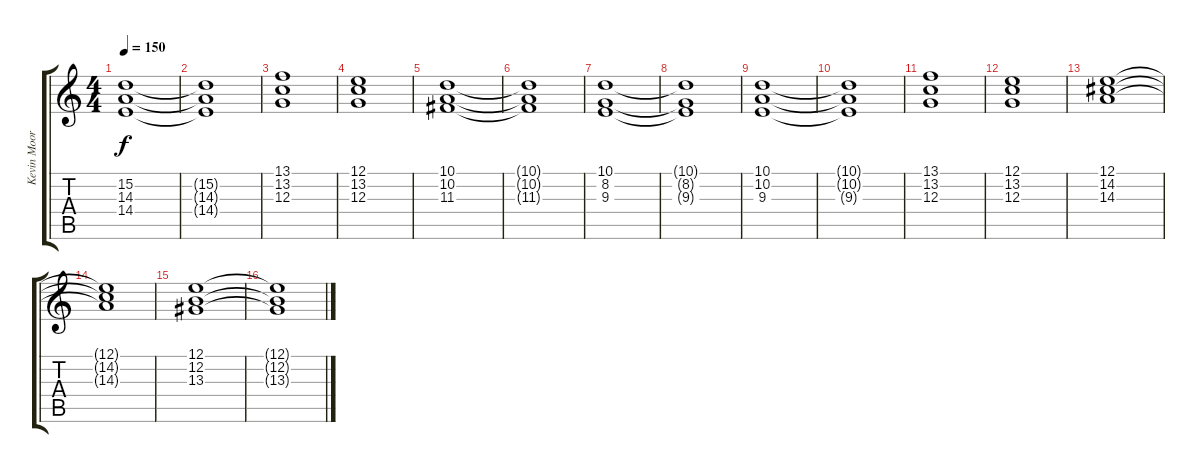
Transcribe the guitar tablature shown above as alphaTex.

\track ("Kevin Moore: Keyboard" "Kevin Moor") {instrument pad7halo}
\staff {score tabs}
\tuning (E4 B3 G3 D3 A2 E2) {hide}
\ts (4 4)
\tempo 150
\clef g2
\ks c
(15.2 14.3 14.4).1{dy f} |
(15.2{t} 14.3{t} 14.4{t}).1 |
(13.1 13.2 12.3).1 |
(12.1 13.2 12.3).1 |
(10.1 10.2 11.3).1 |
(10.1{t} 10.2{t} 11.3{t}).1 |
(10.1 8.2 9.3).1 |
(10.1{t} 8.2{t} 9.3{t}).1 |
(10.1 10.2 9.3).1 |
(10.1{t} 10.2{t} 9.3{t}).1 |
(13.1 13.2 12.3).1 |
(12.1 13.2 12.3).1 |
(12.1 14.2 14.3).1 |
(12.1{t} 14.2{t} 14.3{t}).1 |
(12.1 12.2 13.3).1 |
(12.1{t} 12.2{t} 13.3{t}).1
